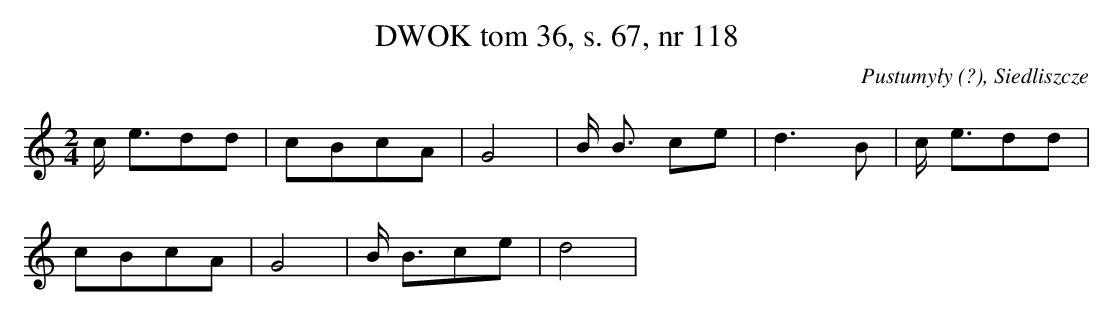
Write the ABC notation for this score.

X:1
T: DWOK tom 36, s. 67, nr 118
O:Pustumyły (?), Siedliszcze
L:1/8
M:2/4
K:Am
c/2 e3/2dd|cBcA|G4|B/2 B3/2 ce|d3 B|c/2 e3/2dd|
cBcA|G4|B/2 B3/2ce|d4|
